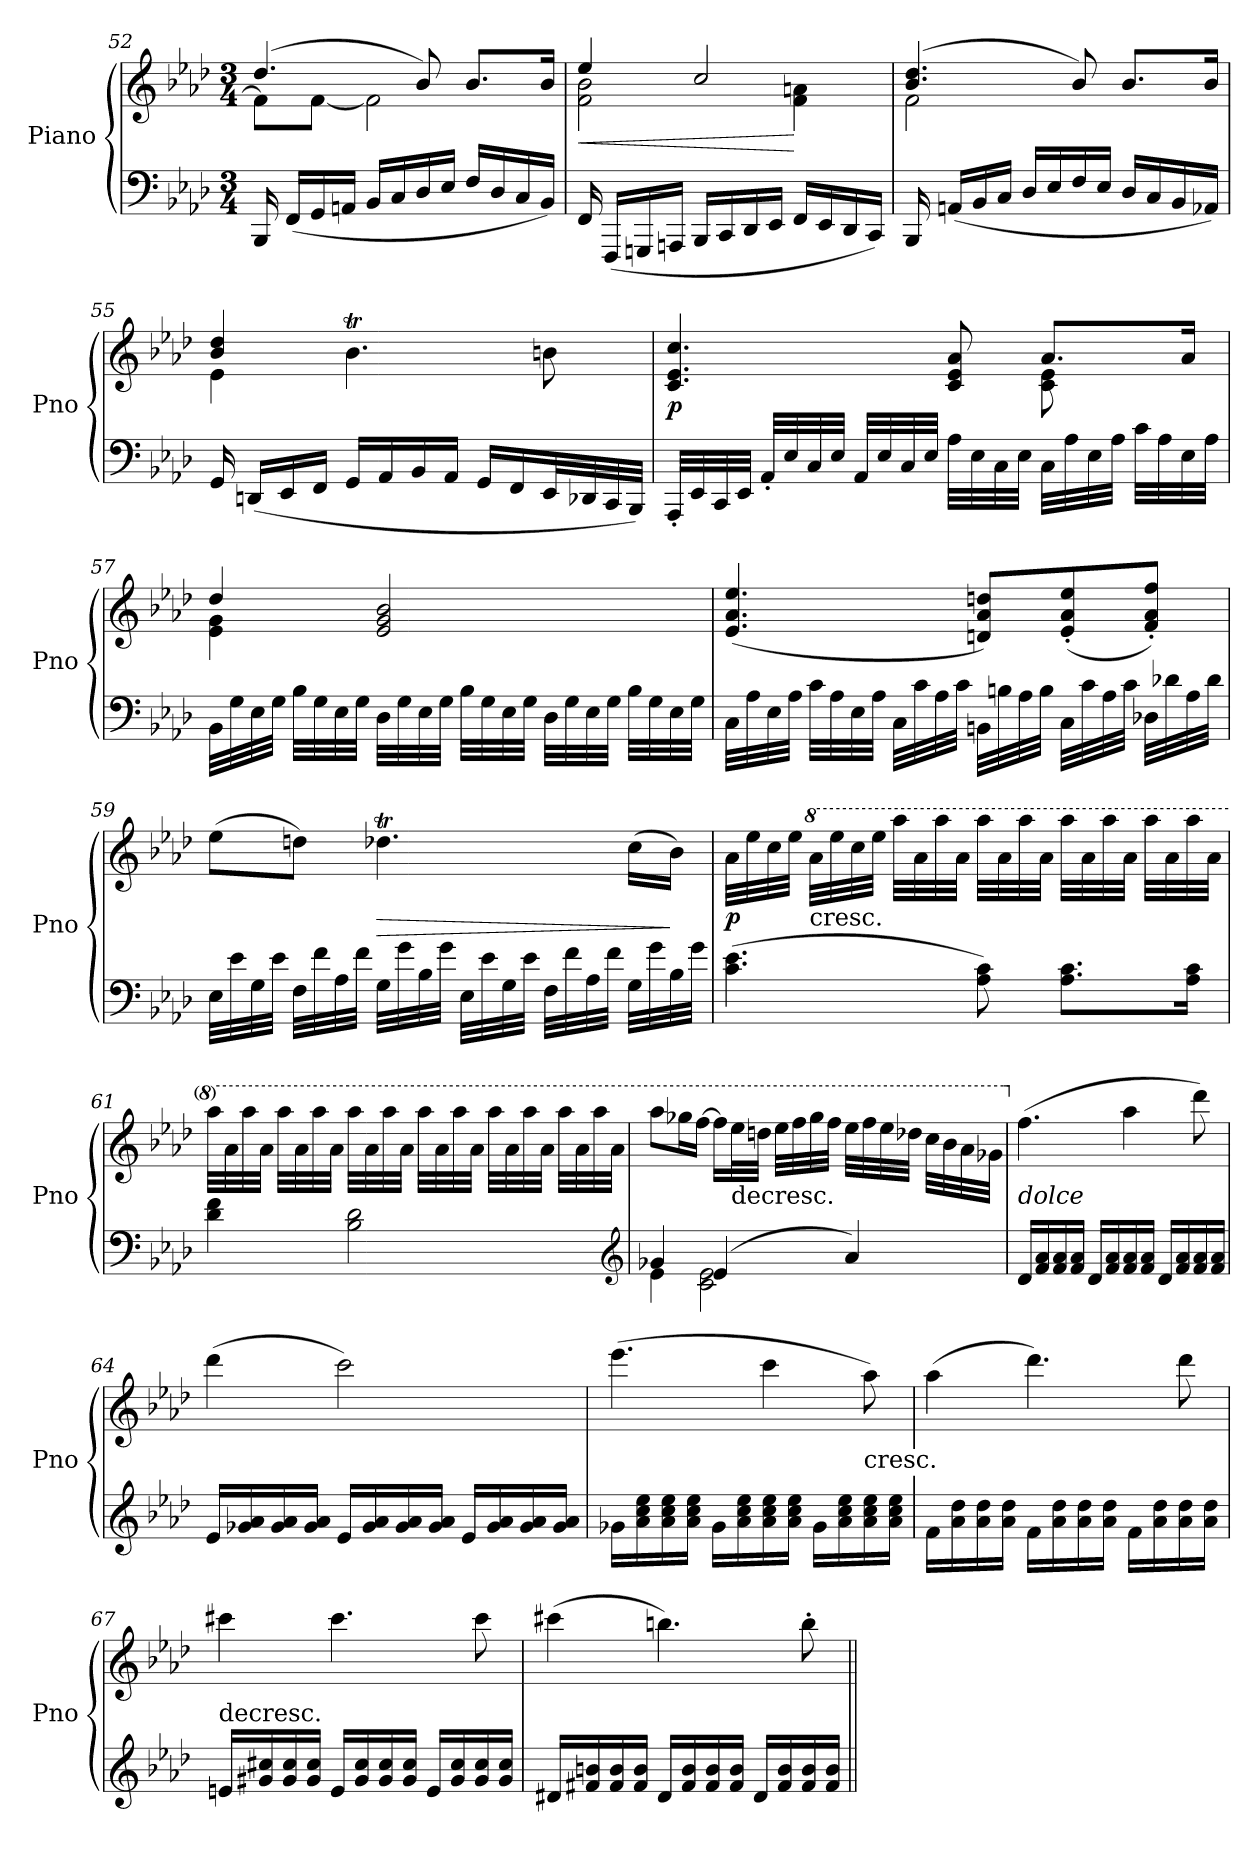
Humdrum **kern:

**kern	**kern	**dynam
*part1	*part1	*part1
*staff2	*staff1	*staff1/2
*I"Piano	*	*
*I'Pno	*	*
*clefF4	*clefG2	*
*k[b-e-a-d-]	*k[b-e-a-d-]	*
*A-:	*A-:	*
*M3/4	*M3/4	*
=52	=52	=52
*	*^	*
16BBB-	(4.dd-	8fL]	.
(16FFLL	.	.	.
16GG	.	[8fJ	.
16AAnJJ	.	.	.
16BB-LL	.	2f]	.
16C	.	.	.
16D-	8b-)	.	.
16E-JJ	.	.	.
16F/LL	8.b-L	.	.
16D-/	.	.	.
16C/	.	.	.
16BB-/JJ)	16b-Jk	.	.
=53	=53	=53	=53
16FF	4ee-	2f 2b-	<
(16FFFLL	.	.	.
16GGGn	.	.	.
16AAAnJJ	.	.	.
16BBB-LL	2cc	.	.
16CC	.	.	.
16DD-	.	.	.
16EE-JJ	.	.	.
16FFLL	.	4f 4an	[
16EE-	.	.	.
16DD-	.	.	.
16CCJJ)	.	.	.
=54	=54	=54	=54
16BBB-	(4.b- 4.dd-	2f	.
(16AAnLL	.	.	.
16BB-	.	.	.
16CJJ	.	.	.
16D-/LL	.	.	.
16E-/	.	.	.
16F/	8b-)	.	.
16E-/JJ	.	.	.
16D-LL	8.b-/L	4ryy	.
16C	.	.	.
16BB-	.	.	.
16AA-XJJ)	16b-/Jk	.	.
=55	=55	=55	=55
16GG	4b- 4dd-	4e-	.
(16DDnLL	.	.	.
16EE-	.	.	.
16FFJJ	.	.	.
16GGLL	4.b-T	2ryy	.
16AA-	.	.	.
16BB-	.	.	.
16AA-JJ	.	.	.
16GGLL	.	.	.
16FF	.	.	.
32EE-L	8bnTTT	.	.
32DD-X	.	.	.
32CC	.	.	.
32BBB-JJJ)	.	.	.
=56	=56	=56	=56
32AAA-'LLL	4.c 4.e- 4.cc	2ryy	p
32EE-	.	.	.
32CC	.	.	.
32EE-JJJ	.	.	.
32AA-'LLL	.	.	.
32E-	.	.	.
32C	.	.	.
32E-JJJ	.	.	.
32AA-LLL	.	.	.
32E-	.	.	.
32C	.	.	.
32E-JJJ	.	.	.
32A-LLL	8c 8e- 8a-	.	.
32E-	.	.	.
32C	.	.	.
32E-JJJ	.	.	.
32CLLL	8.a-L	8c 8e-	.
32A-	.	.	.
32E-	.	.	.
32A-JJJ	.	.	.
32cLLL	.	8ryy	.
32A-	.	.	.
32E-	16a-Jk	.	.
32A-JJJ	.	.	.
=57	=57	=57	=57
32BB-LLL	4dd-	4e- 4g	.
32G	.	.	.
32E-	.	.	.
32GJJJ	.	.	.
32B-LLL	.	.	.
32G	.	.	.
32E-	.	.	.
32GJJJ	.	.	.
32D-LLL	2e- 2g 2b-	2ryy	.
32G	.	.	.
32E-	.	.	.
32GJJJ	.	.	.
32B-LLL	.	.	.
32G	.	.	.
32E-	.	.	.
32GJJJ	.	.	.
32D-LLL	.	.	.
32G	.	.	.
32E-	.	.	.
32GJJJ	.	.	.
32B-LLL	.	.	.
32G	.	.	.
32E-	.	.	.
32GJJJ	.	.	.
*	*v	*v	*
=58	=58	=58
32CLLL	(>4.e- 4.a- 4.ee-	.
32A-	.	.
32E-	.	.
32A-JJJ	.	.
32cLLL	.	.
32A-	.	.
32E-	.	.
32A-JJJ	.	.
32CLLL	.	.
32c	.	.
32A-	.	.
32cJJJ	.	.
32BBnLLL	8dn 8a- 8ddnL)	.
32Bn	.	.
32A-	.	.
32BJJJ	.	.
32CLLL	(>8e-'> 8a-'> 8ee-'>	.
32c	.	.
32A-	.	.
32cJJJ	.	.
32D-XLLL	8f'> 8a-'> 8ff'>J)	.
32d-X	.	.
32A-	.	.
32d-JJJ	.	.
=59	=59	=59
32E-LLL	(8ee-L	.
32e-	.	.
32G	.	.
32e-JJJ	.	.
32FLLL	8ddnJ)	.
32f	.	.
32A-	.	.
32fJJJ	.	.
32GLLL	4.dd-XT	>
32g	.	.
32B-	.	.
32gJJJ	.	.
32E-LLL	.	.
32e-	.	.
32G	.	.
32e-JJJ	.	.
32FLLL	.	.
32f	.	.
32A-	.	.
32fJJJ	.	.
32GLLL	(16ccLL	.
32g	.	.
32B-	16b-JJ)	]
32gJJJ	.	.
=60	=60	=60
(4.c 4.e-	32a-LLL	p
.	32ee-	.
.	32cc	.
.	32ee-JJJ	.
*	*8va	*
!	!LO:TX:c:t=cresc.	!
.	32aa-LLL	.
.	32eee-	.
.	32ccc	.
.	32eee-JJJ	.
.	32aaa-LLL	.
.	32aa-	.
.	32aaa-	.
.	32aa-JJJ	.
8A- 8c)	32aaa-LLL	.
.	32aa-	.
.	32aaa-	.
.	32aa-JJJ	.
8.A- 8.cL	32aaa-LLL	.
.	32aa-	.
.	32aaa-	.
.	32aa-JJJ	.
.	32aaa-LLL	.
.	32aa-	.
16A- 16cJk	32aaa-	.
.	32aa-JJJ	.
=61	=61	=61
4d- 4f	32aaa-LLL	.
.	32aa-	.
.	32aaa-	.
.	32aa-JJJ	.
.	32aaa-LLL	.
.	32aa-	.
.	32aaa-	.
.	32aa-JJJ	.
2B- 2d-	32aaa-LLL	.
.	32aa-	.
.	32aaa-	.
.	32aa-JJJ	.
.	32aaa-LLL	.
.	32aa-	.
.	32aaa-	.
.	32aa-JJJ	.
.	32aaa-LLL	.
.	32aa-	.
.	32aaa-	.
.	32aa-JJJ	.
.	32aaa-LLL	.
.	32aa-	.
.	32aaa-	.
.	32aa-JJJ	.
*clefG2	*	*
=62	=62	=62
*^	*	*
4g-X	4e-	8aaa-L	.
.	.	16ggg-XL	.
.	.	[16fffJJ	.
(4e-	2c 2e-	16fffLL]	.
!	!	!LO:TX:c:t=decresc.	!
.	.	32eee-L	.
.	.	32dddnJJJ	.
.	.	32eee-LLL	.
.	.	32fff	.
.	.	32ggg-	.
.	.	32fffJJJ	.
4a-)	.	32eee-LLL	.
.	.	32fff	.
.	.	32eee-	.
.	.	32ddd-XJJJ	.
.	.	32ccc\LLL	.
.	.	32bb-\	.
.	.	32aa-\	.
.	.	32gg-X\JJJ	.
*v	*v	*	*
=63	=63	=63
*	*X8va	*
!	!LO:TX:c:i:t=dolce	!
16d-LL	(4.ff	.
16f 16a-	.	.
16f 16a-	.	.
16f 16a-JJ	.	.
16d-LL	.	.
16f 16a-	.	.
16f 16a-	4aa-	.
16f 16a-JJ	.	.
16d-LL	.	.
16f 16a-	.	.
16f 16a-	8ddd-)	.
16f 16a-JJ	.	.
=64	=64	=64
16e-LL	(4ddd-	.
16g-X 16a-	.	.
16g- 16a-	.	.
16g- 16a-JJ	.	.
16e-LL	2ccc)	.
16g- 16a-	.	.
16g- 16a-	.	.
16g- 16a-JJ	.	.
16e-LL	.	.
16g- 16a-	.	.
16g- 16a-	.	.
16g- 16a-JJ	.	.
=65	=65	=65
16g-XLL	(4.eee-	.
16a- 16cc 16ee-	.	.
16a- 16cc 16ee-	.	.
16a- 16cc 16ee-JJ	.	.
16g-LL	.	.
16a- 16cc 16ee-	.	.
16a- 16cc 16ee-	4ccc	.
16a- 16cc 16ee-JJ	.	.
16g-LL	.	.
16a- 16cc 16ee-	.	.
!	!LO:TX:c:t=cresc.	!
16a- 16cc 16ee-	8aa-)	.
16a- 16cc 16ee-JJ	.	.
=66	=66	=66
16f\LL	(4aa-	.
16a-\ 16dd-\	.	.
16a-\ 16dd-\	.	.
16a-\ 16dd-\JJ	.	.
16f\LL	4.ddd-)	.
16a-\ 16dd-\	.	.
16a-\ 16dd-\	.	.
16a-\ 16dd-\JJ	.	.
16f\LL	.	.
16a-\ 16dd-\	.	.
16a-\ 16dd-\	8ddd-	.
16a-\ 16dd-\JJ	.	.
=67	=67	=67
!	!LO:TX:c:t=decresc.	!
16enLL	4ccc#X	.
16g#X 16cc#X	.	.
16g# 16cc#	.	.
16g# 16cc#JJ	.	.
16eLL	4.ccc#	.
16g# 16cc#	.	.
16g# 16cc#	.	.
16g# 16cc#JJ	.	.
16eLL	.	.
16g# 16cc#	.	.
16g# 16cc#	8ccc#	.
16g# 16cc#JJ	.	.
=68	=68	=68
16d#XLL	(4ccc#X	.
16f#X 16bn	.	.
16f# 16b	.	.
16f# 16bJJ	.	.
16d#LL	4.bbn)	.
16f# 16b	.	.
16f# 16b	.	.
16f# 16bJJ	.	.
16d#LL	.	.
16f# 16b	.	.
16f# 16b	8bb'	.
16f# 16bJJ	.	.
=||	=||	=||
*-	*-	*-
